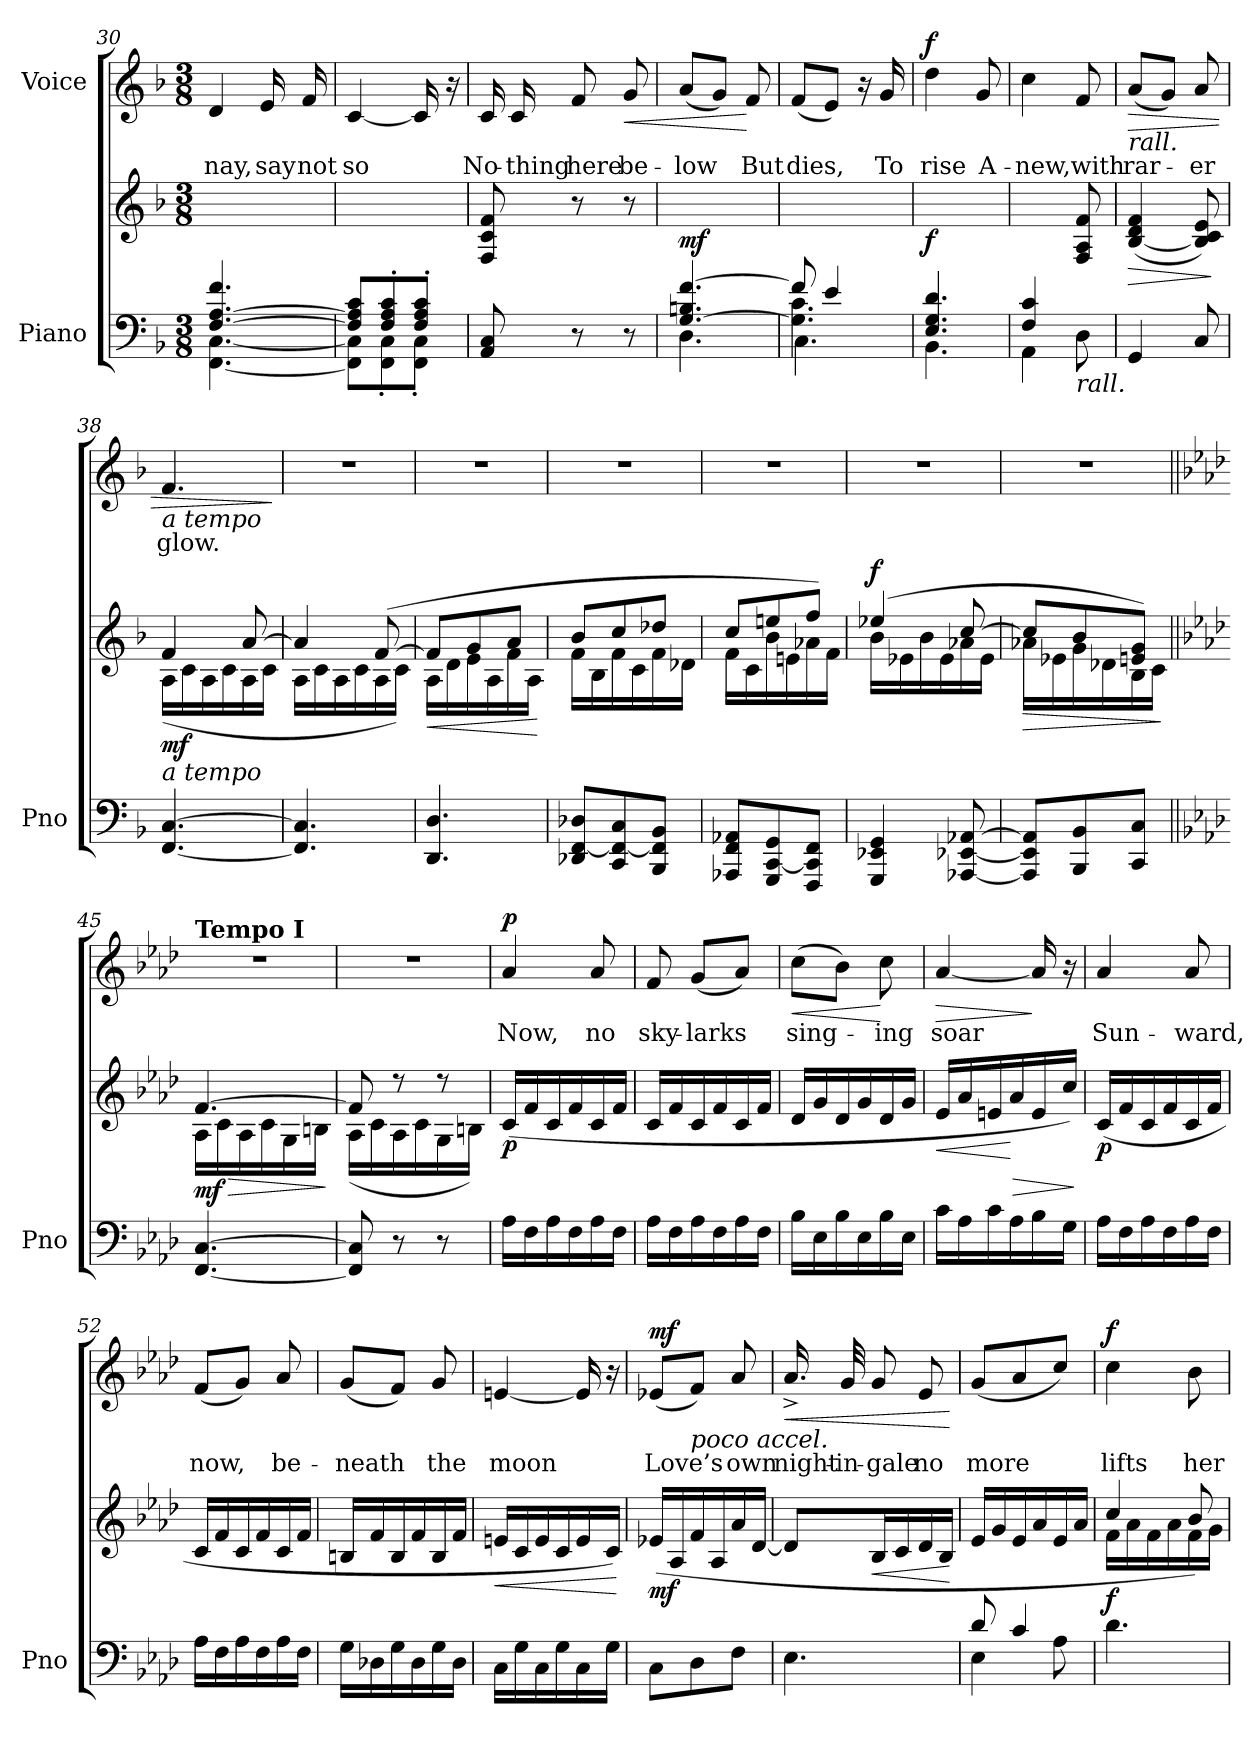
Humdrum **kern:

**kern	**kern	**dynam	**kern	**text	**dynam
*part2	*part2	*part2	*part1	*part1	*part1
*staff3	*staff2	*staff2/3	*staff1	*staff1	*staff1
*I"Piano	*	*	*I"Voice	*	*
*I'Pno	*	*	*	*	*
*clefF4	*clefG2	*	*clefG2	*	*
*k[b-]	*k[b-]	*	*k[b-]	*	*
*M3/8	*M3/8	*	*M3/8	*	*
=30	=30	=30	=30	=30	=30
*^	*	*	*	*	*
!	!	!	!	!	!LO:LY:b	!
[>4.F/ [4.A/ 4.f/	[4.FF\ [<4.C\	4.ryy	.	4d/	nay,	.
!	!	!	!	!	!LO:LY:b	!
.	.	.	.	16e/	say	.
!	!	!	!	!	!LO:LY:b	!
.	.	.	.	16f/	not	.
!!LO:LB:g=z
=31	=31	=31	=31	=31	=31	=31
!	!	!	!	!	!LO:LY:b	!
8F/] 8A/] 8c/L	8FF\] 8C\]L	4.ryy	.	[4c/	so	.
8F/'> 8A/'> 8c/'>	8FF\'< 8C\'<	.	.	.	.	.
8F/'> 8A/'> 8c/'>J	8FF\'< 8C\'<J	.	.	16c/]	.	.
.	.	.	.	16r	.	.
*v	*v	*	*	*	*	*
=32	=32	=32	=32	=32	=32
!	!	!	!	!LO:LY:b	!
8AA/ 8C/	8F/ 8c/ 8f/	.	16c/	No-	.
!	!	!	!	!LO:LY:b	!
.	.	.	16c/	-thing	.
!	!	!	!	!LO:LY:b	!
8r	8r	.	8f/	here	.
!	!	!	!	!LO:LY:b	!LO:HP:b
8r	8r	.	8g/	be-	<
=33	=33	=33	=33	=33	=33
*^	*	*	*	*	*
!	!	!	!LO:DY:b	!	!LO:LY:b	!
[4.G/ 4.Bn/ [4.f/	4.D\	4.ryy	mf	(8a/L	-low	.
.	.	.	.	8g/J)	.	.
!	!	!	!	!	!LO:LY:b	!
.	.	.	.	8f/	But	[
=34	=34	=34	=34	=34	=34	=34
*	*^	*	*	*	*	*
!	!	!	!	!	!	!LO:LY:b	!
8f/]	4.G\] 4.c\	4.C\	4.ryy	.	(8f/L	dies,	.
4e/	.	.	.	.	8e/J)	.	.
.	.	.	.	.	16r	.	.
!	!	!	!	!	!	!LO:LY:b	!
.	.	.	.	.	16g/	To	.
*	*v	*v	*	*	*	*	*
=35	=35	=35	=35	=35	=35	=35
!	!	!	!LO:DY:b	!	!LO:LY:b	!LO:DY:a
4.E/ 4.G/ 4.d/	4.BB-\	4.ryy	f	4dd\	rise	f
!	!	!	!	!	!LO:LY:b	!
.	.	.	.	8g/	A-	.
!!LO:LB:g=z
=36	=36	=36	=36	=36	=36	=36
!	!	!	!	!	!LO:LY:b	!
4F/ 4c/	4AA\	4ryy	.	4cc\	-new,	.
!LO:TX:b:i:t=rall.	!	!	!	!	!	!
!	!	!	!	!	!LO:LY:b	!
8ryy	8D\	8F/ 8A/ 8f/	.	8f/	with	.
=37	=37	=37	=37	=37	=37	=37
!	!	!	!	!LO:TX:b:i:t=rall.	!	!
!	!	!	!LO:HP:b	!	!LO:LY:b	!LO:HP:b
*v	*v	*	*	*	*	*
4GG/	(>[4B-/ 4d/ 4f/	>	(8a/L	rar-	>
.	.	.	8g/J)	.	.
!	!	!	!	!LO:LY:b	!
8C/	8B-/] 8c/ 8e/)	.	8a/	-er	.
.	.	]	.	.	.
=38	=38	=38	=38	=38	=38
*	*^	*	*	*	*
!	!	!	!	!LO:TX:b:i:t=a tempo	!	!
!	!LO:TX:b:i:t=a tempo	!	!	!	!	!
!	!	!	!LO:DY:b	!	!LO:LY:b	!
[4.FF/ [4.C/	4f/	(16A\LL	mf	4.f/	glow.	.
.	.	16c\	.	.	.	.
.	.	16A\	.	.	.	.
.	.	16c\	.	.	.	.
.	[8a/	16A\	.	.	.	.
.	.	16c\JJ	.	.	.	.
*	*v	*v	*	*	*	*
.	.	.	.	.	]
=39	=39	=39	=39	=39	=39
*	*^	*	*	*	*
4.FF/] 4.C/]	4a/]	16A\LL	.	4.r	.	.
.	.	16c\	.	.	.	.
.	.	16A\	.	.	.	.
.	.	16c\	.	.	.	.
.	([8f/	16A\	.	.	.	.
.	.	16c\JJ)	.	.	.	.
=40	=40	=40	=40	=40	=40	=40
!	!	!	!LO:HP:b	!	!	!
4.DD/ 4.D/	8f/L]	16A\LL	<	4.r	.	.
.	.	16d\	.	.	.	.
.	8g/	16e\	.	.	.	.
.	.	16A\	.	.	.	.
.	8a/J	16f\	.	.	.	.
.	.	16A\JJ	.	.	.	.
*	*v	*v	*	*	*	*
.	.	[	.	.	.
!!LO:PB:g=z
=41	=41	=41	=41	=41	=41
*	*^	*	*	*	*
8DD-X/ [8FF/ 8D-X/L	8b-/L	16f\LL	.	4.r	.	.
.	.	16B-\	.	.	.	.
8CC/ 8FF/_ 8C/	8cc/	16f\	.	.	.	.
.	.	16c\	.	.	.	.
8BBB-/ 8FF/] 8BB-/J	8dd-X/J	16f\	.	.	.	.
.	.	16d-X\JJ	.	.	.	.
=42	=42	=42	=42	=42	=42	=42
8AAA-X/ 8FF/ 8AA-X/L	8cc/L	16f\LL	.	4.r	.	.
.	.	16c\	.	.	.	.
8GGG/ [8CC/ 8GG/	8een/	16b-\	.	.	.	.
.	.	16en\	.	.	.	.
8FFF/ 8CC/] 8FF/J	8ff/J)	16a-X\	.	.	.	.
.	.	16f\JJ	.	.	.	.
=43	=43	=43	=43	=43	=43	=43
!	!	!	!LO:DY:a	!	!	!
4GGG/ 4EE-X/ 4GG/	(4ee-X/	16b-\LL	f	4.r	.	.
.	.	16e-X\	.	.	.	.
.	.	16b-\	.	.	.	.
.	.	16e-\	.	.	.	.
[8AAA-X/ [>8EE-X/ [8AA-X/	[8cc/	16a-X\	.	.	.	.
.	.	16e-\JJ	.	.	.	.
=44	=44	=44	=44	=44	=44	=44
!	!	!	!LO:HP:b	!	!	!
8AAA-/] 8EE-/] 8AA-/]L	8cc/L]	16a-X\LL	>	4.r	.	.
.	.	16e-X\	.	.	.	.
8BBB-/ 8BB-/	8b-/	16g\	.	.	.	.
.	.	16d-X\	.	.	.	.
8CC/ 8C/J	8en/ 8g/J)	16B-\	.	.	.	.
.	.	16c\JJ	.	.	.	.
*	*v	*v	*	*	*	*
.	.	]	.	.	.
!!LO:LB:g=z
=45||	=45||	=45||	=45||	=45||	=45||
*k[b-e-a-d-]	*k[b-e-a-d-]	*	*k[b-e-a-d-]	*	*
!	!	!	!LO:TX:a:B:t=Tempo I	!	!
!	!	!LO:HP:b	!	!	!
*	*^	*	*	*	*
!	!	!	!LO:DY:n=1:b	!	!	!
[4.FF/ [4.C/	[4.f/	16A-\LL	> mf	4.r	.	.
.	.	16c\	.	.	.	.
.	.	16A-\	.	.	.	.
.	.	16c\	.	.	.	.
.	.	16G\	.	.	.	.
.	.	16Bn\JJ	.	.	.	.
*	*v	*v	*	*	*	*
.	.	]	.	.	.
!!LO:LB:g=z
=46	=46	=46	=46	=46	=46
*	*^	*	*	*	*
8FF/] 8C/]	8f/]	(>16A-\LL	.	4.r	.	.
.	.	16c\	.	.	.	.
8r	8r	16A-\	.	.	.	.
.	.	16c\	.	.	.	.
8r	8r	16G\	.	.	.	.
.	.	16Bn\JJ)	.	.	.	.
=47	=47	=47	=47	=47	=47	=47
!	!	!	!LO:DY:b	!	!LO:LY:b	!LO:DY:a
*	*v	*v	*	*	*	*
16A-\LL	(<16c/LL	p	4a-/	Now,	p
16F\	16f/	.	.	.	.
16A-\	16c/	.	.	.	.
16F\	16f/	.	.	.	.
!	!	!	!	!LO:LY:b	!
16A-\	16c/	.	8a-/	no	.
16F\JJ	16f/JJ	.	.	.	.
=48	=48	=48	=48	=48	=48
!	!	!	!	!LO:LY:b	!
16A-\LL	16c/LL	.	8f/	sky-	.
16F\	16f/	.	.	.	.
!	!	!	!	!LO:LY:b	!
16A-\	16c/	.	(8g/L	-larks	.
16F\	16f/	.	.	.	.
16A-\	16c/	.	8a-/J)	.	.
16F\JJ	16f/JJ	.	.	.	.
=49	=49	=49	=49	=49	=49
!	!	!	!	!LO:LY:b	!LO:HP:b
16B-\LL	16d-/LL	.	(8cc\L	sing-	<
16E-\	16g/	.	.	.	.
16B-\	16d-/	.	8b-\J)	.	.
16E-\	16g/	.	.	.	.
!	!	!	!	!LO:LY:b	!
16B-\	16d-/	.	8cc\	-ing	[
16E-\JJ	16g/JJ	.	.	.	.
=50	=50	=50	=50	=50	=50
!	!	!LO:HP:b	!	!LO:LY:b	!LO:HP:b
16c\LL	16e-/LL	<	[4a-/	soar	>
16A-\	16a-/	.	.	.	.
16c\	16en/	.	.	.	.
!	!	!LO:HP:n=1:b	!	!	!
16A-\	16a-/	[ >	.	.	.
16B-\	16e/	.	16a-/]	.	]
16G\JJ	16cc/JJ)	.	16r	.	.
.	.	]	.	.	.
!!LO:LB:g=z
=51	=51	=51	=51	=51	=51
!	!	!LO:DY:b	!	!LO:LY:b	!
16A-\LL	(<16c/LL	p	4a-/	Sun-	.
16F\	16f/	.	.	.	.
16A-\	16c/	.	.	.	.
16F\	16f/	.	.	.	.
!	!	!	!	!LO:LY:b	!
16A-\	16c/	.	8a-/	-ward,	.
16F\JJ	16f/JJ	.	.	.	.
=52	=52	=52	=52	=52	=52
!	!	!	!	!LO:LY:b	!
16A-\LL	16c/LL	.	(8f/L	now,	.
16F\	16f/	.	.	.	.
16A-\	16c/	.	8g/J)	.	.
16F\	16f/	.	.	.	.
!	!	!	!	!LO:LY:b	!
16A-\	16c/	.	8a-/	be-	.
16F\JJ	16f/JJ	.	.	.	.
=53	=53	=53	=53	=53	=53
!	!	!	!	!LO:LY:b	!
16G\LL	16Bn/LL	.	(8g/L	-neath	.
16D-X\	16f/	.	.	.	.
16G\	16B/	.	8f/J)	.	.
16D-\	16f/	.	.	.	.
!	!	!	!	!LO:LY:b	!
16G\	16B/	.	8g/	the	.
16D-\JJ	16f/JJ	.	.	.	.
=54	=54	=54	=54	=54	=54
!	!	!LO:HP:b	!	!LO:LY:b	!
16C\LL	16en/LL	<	[4en/	moon	.
16G\	16c/	.	.	.	.
16C\	16e/	.	.	.	.
16G\	16c/	.	.	.	.
16C\	16e/	.	16e/]	.	.
16G\JJ	16c/JJ)	.	16r	.	.
.	.	[	.	.	.
=55	=55	=55	=55	=55	=55
!	!	!LO:DY:b	!	!LO:LY:b	!LO:DY:a
8C\L	(16e-X/LL	mf	(8e-X/L	Love’s	mf
.	16A-/	.	.	.	.
!	!	!	!LO:TX:b:i:t=poco accel.	!	!
8D-\	16f/	.	8f/J)	.	.
.	16A-/	.	.	.	.
!	!	!	!	!LO:LY:b	!
8F\J	16a-/	.	8a-/	own	.
.	[16d-/JJ	.	.	.	.
!!LO:PB:g=z
=56	=56	=56	=56	=56	=56
!	!	!	!	!LO:LY:b	!LO:HP:b
4.E-\	8d-/L]	.	16.a-^>/	night-	<
!	!	!	!	!LO:LY:b	!
.	.	.	32g/	-in-	.
!	!	!LO:HP:b	!	!LO:LY:b	!
.	16B-/L	<	8g/	-gale	.
.	16c/	.	.	.	.
!	!	!	!	!LO:LY:b	!
.	16d-/	.	8e-/	no	.
.	16B-/JJ	.	.	.	.
.	.	[	.	.	[
=57	=57	=57	=57	=57	=57
*^	*	*	*	*	*
!	!	!	!	!	!LO:LY:b	!
8d-/	4E-\	16e-/LL	.	(8g/L	more	.
.	.	16g/	.	.	.	.
4c/	.	16e-/	.	8a-/	.	.
.	.	16a-/	.	.	.	.
.	8A-\	16e-/	.	8cc/J)	.	.
.	.	16a-/JJ	.	.	.	.
*v	*v	*	*	*	*	*
=58	=58	=58	=58	=58	=58
*	*^	*	*	*	*
!	!	!	!LO:DY:b	!	!LO:LY:b	!LO:DY:a
4.d-\	4cc/	16f\LL	f	4cc\	lifts	f
.	.	16a-\	.	.	.	.
.	.	16f\	.	.	.	.
.	.	16a-\	.	.	.	.
!	!	!	!	!	!LO:LY:b	!
.	8b-/)	16f\	.	8b-\	her	.
.	.	16g\JJ	.	.	.	.
*	*v	*v	*	*	*	*
=	=	=	=	=	=
*-	*-	*-	*-	*-	*-
